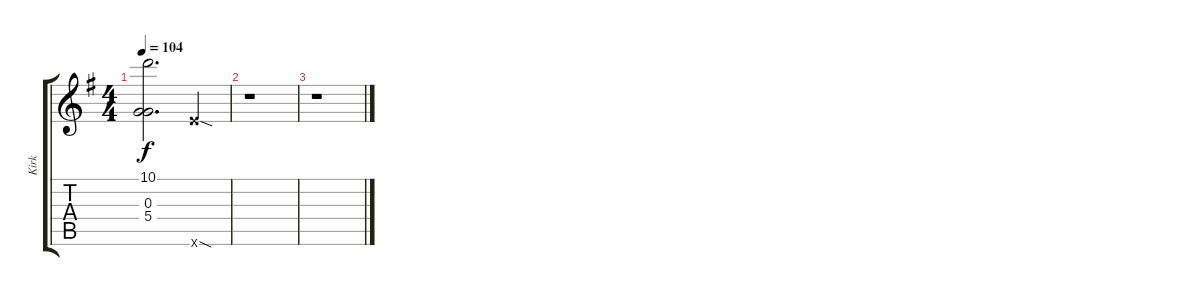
\track ("Kirk" "Kirk") {instrument distortionguitar}
\staff {score tabs}
\tuning (E4 B3 G3 D3 A2 E2) {hide}
\ts (4 4)
\tempo 104
\clef g2
\ks eminor
(10.1 0.3{t} 5.4{t}).2{d dy f} 12.6{sod x}.4 |
r.1 |
r.1
